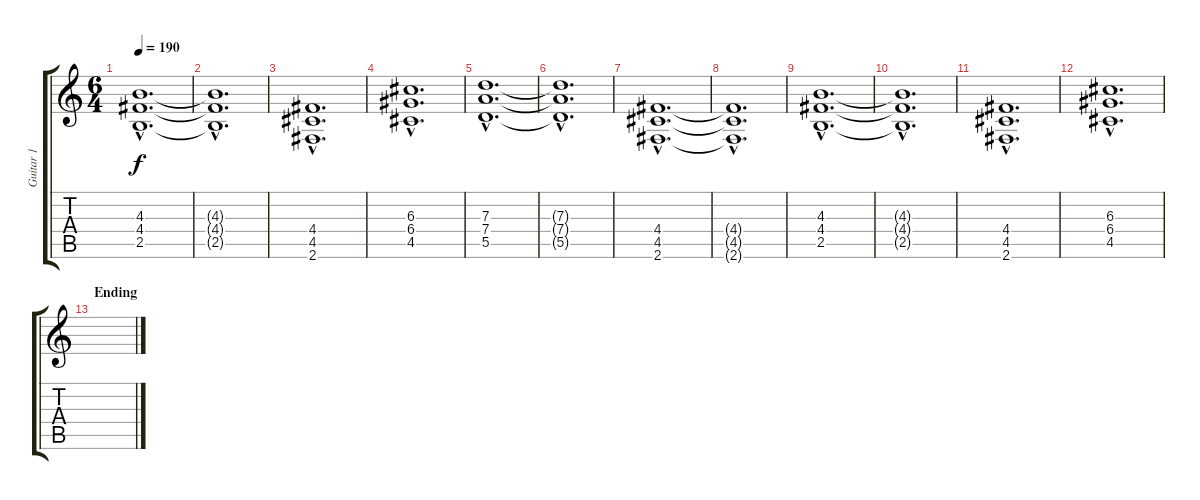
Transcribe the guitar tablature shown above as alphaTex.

\track ("Guitar 1" "Guitar 1") {instrument distortionguitar}
\staff {score tabs}
\tuning (E4 B3 G3 D3 A2 E2) {hide}
\ts (6 4)
\tempo 190
\clef g2
\ks c
(4.3{hac} 4.4{hac} 2.5{hac}).1{d dy f} |
(4.3{hac t} 4.4{hac t} 2.5{hac t}).1{d} |
(4.4{hac} 4.5{hac} 2.6{hac}).1{d} |
(6.3{hac} 6.4{hac} 4.5{hac}).1{d} |
(7.3{hac} 7.4{hac} 5.5{hac}).1{d} |
(7.3{hac t} 7.4{hac t} 5.5{hac t}).1{d} |
(4.4{hac} 4.5{hac} 2.6{hac}).1{d} |
(4.4{hac t} 4.5{hac t} 2.6{hac t}).1{d} |
(4.3{hac} 4.4{hac} 2.5{hac}).1{d} |
(4.3{hac t} 4.4{hac t} 2.5{hac t}).1{d} |
(4.4{hac} 4.5{hac} 2.6{hac}).1{d} |
(6.3{hac} 6.4{hac} 4.5{hac}).1{d} |
\section ("" "Ending")
